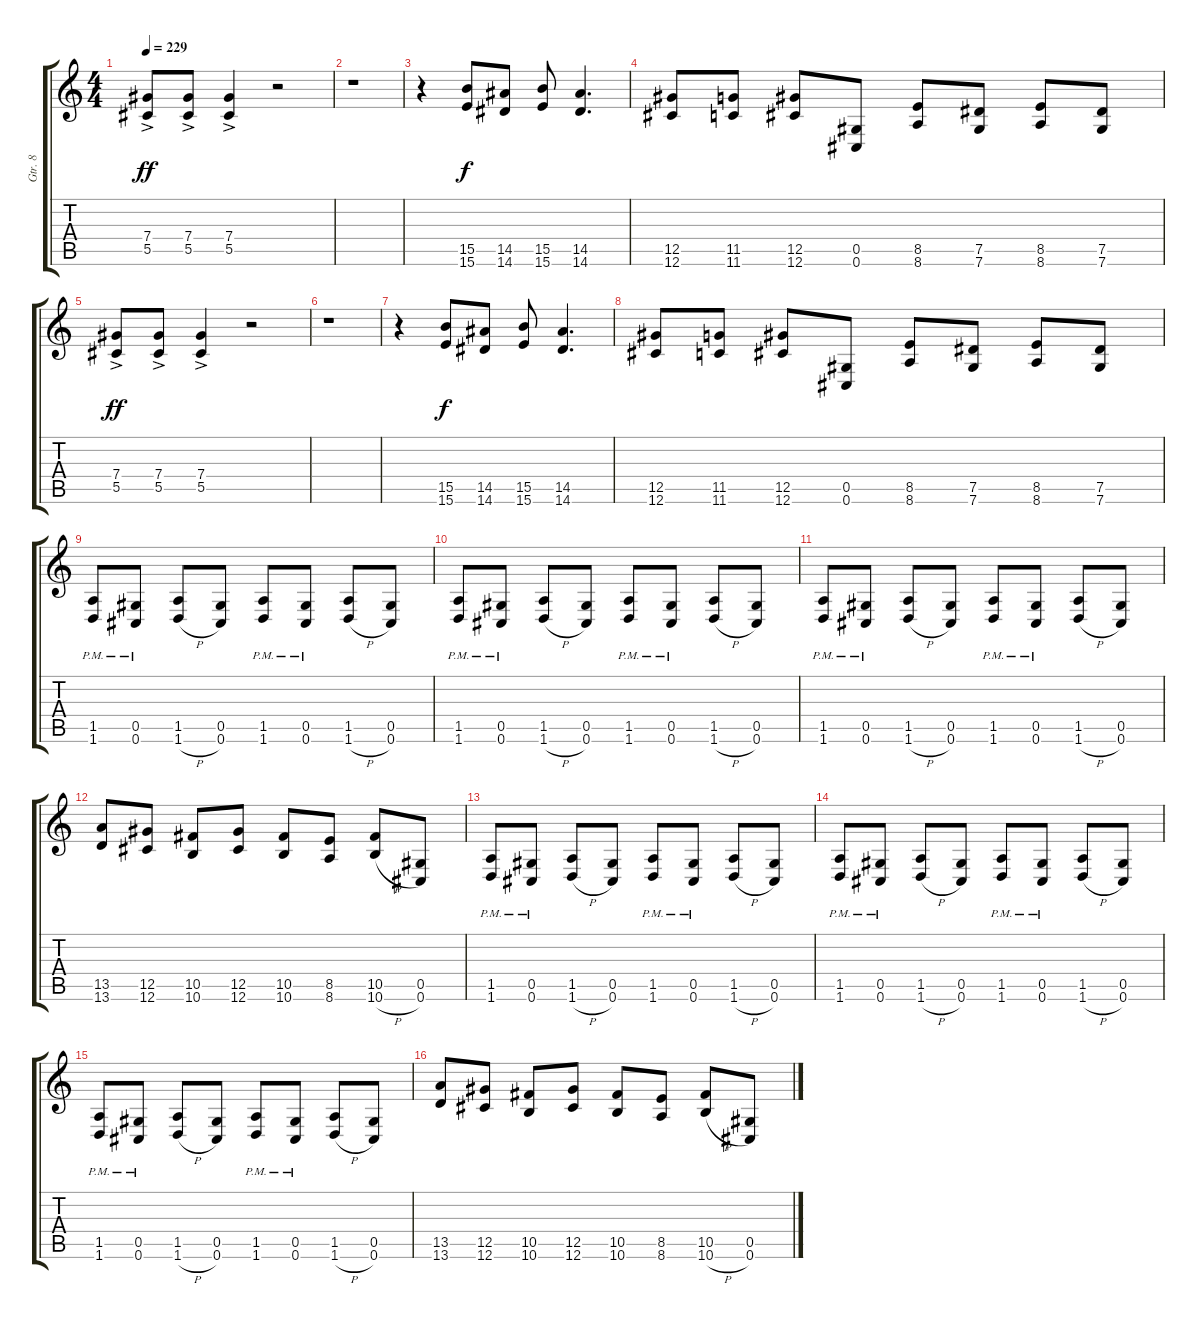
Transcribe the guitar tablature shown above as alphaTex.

\track ("Gtr. 8" "Gtr. 8") {instrument fretlessbass}
\staff {score tabs}
\tuning (Eb4 Bb3 Gb3 Db3 Ab2 Db2) {hide}
\ts (4 4)
\tempo 229
\clef g2
\ks c
(7.4{ac} 5.5{ac}).8{dy ff} (7.4{ac} 5.5{ac}).8 (7.4{ac} 5.5{ac}).4 r.2 |
r.1 |
r.4 (15.5 15.6).8{dy f} (14.5 14.6).8 (15.5 15.6).8 (14.5 14.6).4{d} |
(12.5 12.6).8 (11.5 11.6).8 (12.5 12.6).8 (0.5 0.6).8 (8.5 8.6).8 (7.5 7.6).8 (8.5 8.6).8 (7.5 7.6).8 |
(7.4{ac} 5.5{ac}).8{dy ff} (7.4{ac} 5.5{ac}).8 (7.4{ac} 5.5{ac}).4 r.2 |
r.1 |
r.4 (15.5 15.6).8{dy f} (14.5 14.6).8 (15.5 15.6).8 (14.5 14.6).4{d} |
(12.5 12.6).8 (11.5 11.6).8 (12.5 12.6).8 (0.5 0.6).8 (8.5 8.6).8 (7.5 7.6).8 (8.5 8.6).8 (7.5 7.6).8 |
(1.5{pm} 1.6{pm}).8 (0.5{pm} 0.6{pm}).8 (1.5 1.6{h}).8 (0.5 0.6).8 (1.5{pm} 1.6{pm}).8 (0.5{pm} 0.6{pm}).8 (1.5 1.6{h}).8 (0.5 0.6).8 |
(1.5{pm} 1.6{pm}).8 (0.5{pm} 0.6{pm}).8 (1.5 1.6{h}).8 (0.5 0.6).8 (1.5{pm} 1.6{pm}).8 (0.5{pm} 0.6{pm}).8 (1.5 1.6{h}).8 (0.5 0.6).8 |
(1.5{pm} 1.6{pm}).8 (0.5{pm} 0.6{pm}).8 (1.5 1.6{h}).8 (0.5 0.6).8 (1.5{pm} 1.6{pm}).8 (0.5{pm} 0.6{pm}).8 (1.5 1.6{h}).8 (0.5 0.6).8 |
(13.5 13.6).8 (12.5 12.6).8 (10.5 10.6).8 (12.5 12.6).8 (10.5 10.6).8 (8.5 8.6).8 (10.5 10.6{h}).8 (0.5 0.6).8 |
(1.5{pm} 1.6{pm}).8 (0.5{pm} 0.6{pm}).8 (1.5 1.6{h}).8 (0.5 0.6).8 (1.5{pm} 1.6{pm}).8 (0.5{pm} 0.6{pm}).8 (1.5 1.6{h}).8 (0.5 0.6).8 |
(1.5{pm} 1.6{pm}).8 (0.5{pm} 0.6{pm}).8 (1.5 1.6{h}).8 (0.5 0.6).8 (1.5{pm} 1.6{pm}).8 (0.5{pm} 0.6{pm}).8 (1.5 1.6{h}).8 (0.5 0.6).8 |
(1.5{pm} 1.6{pm}).8 (0.5{pm} 0.6{pm}).8 (1.5 1.6{h}).8 (0.5 0.6).8 (1.5{pm} 1.6{pm}).8 (0.5{pm} 0.6{pm}).8 (1.5 1.6{h}).8 (0.5 0.6).8 |
(13.5 13.6).8 (12.5 12.6).8 (10.5 10.6).8 (12.5 12.6).8 (10.5 10.6).8 (8.5 8.6).8 (10.5 10.6{h}).8 (0.5 0.6).8
